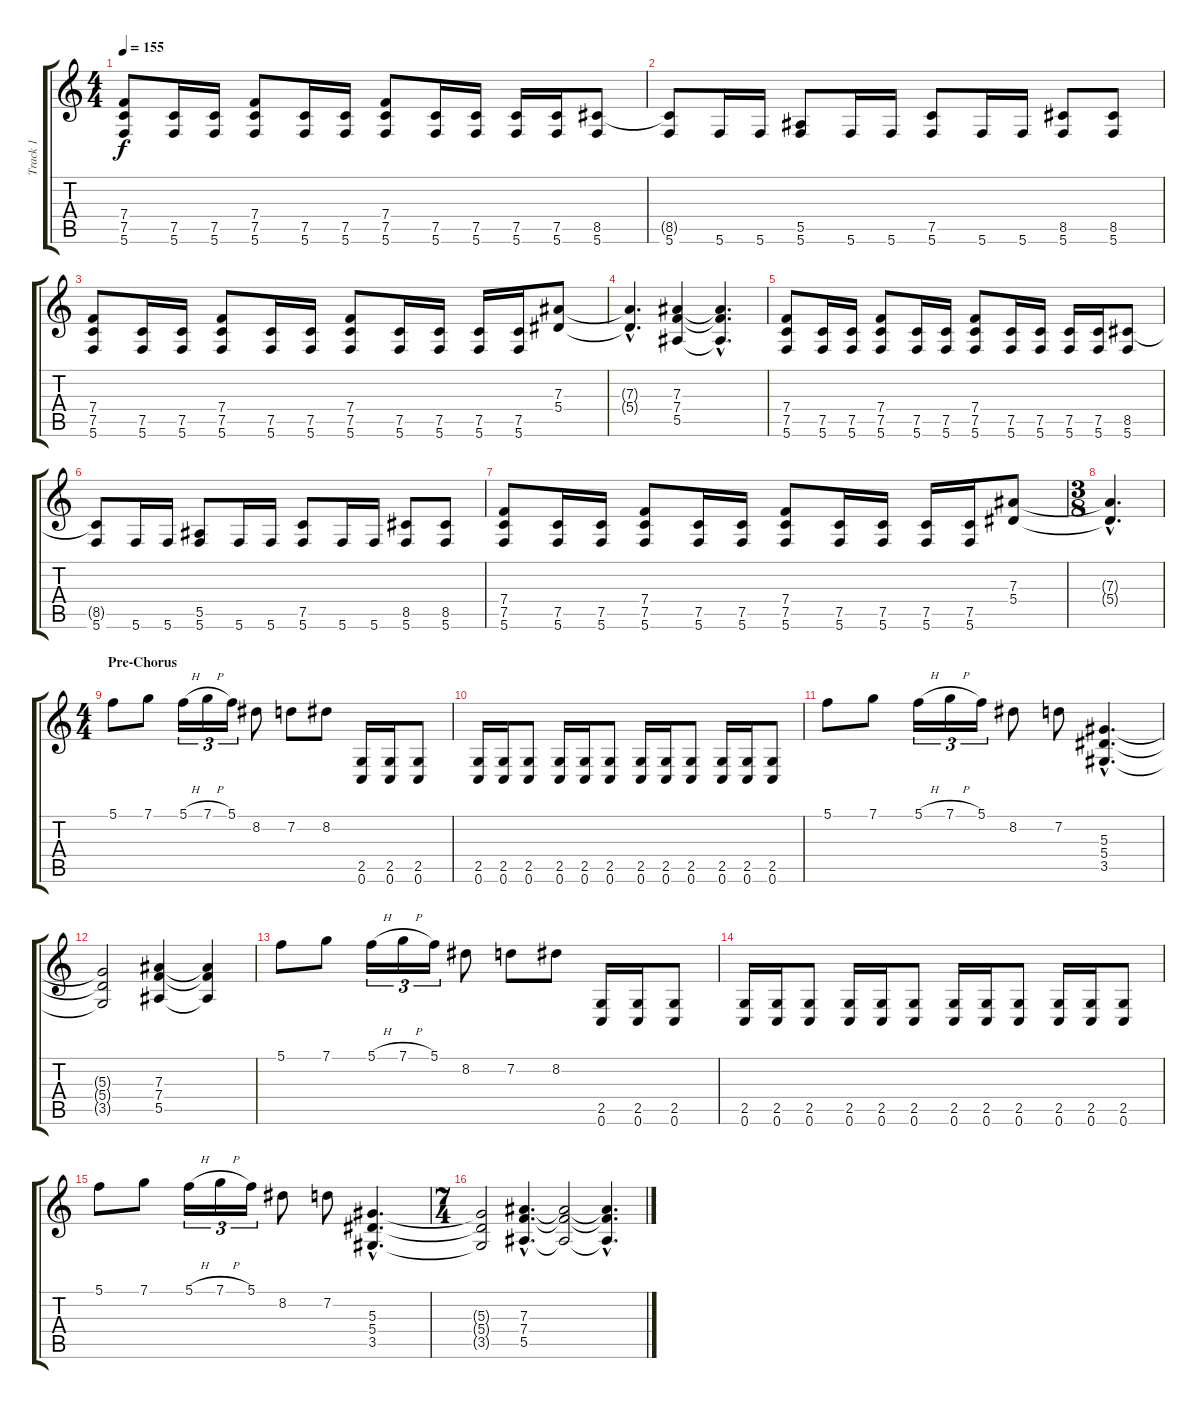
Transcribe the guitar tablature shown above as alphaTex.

\track ("Track 1" "Track 1") {instrument distortionguitar}
\staff {score tabs}
\tuning (C4 G3 Eb3 Bb2 F2 C2) {hide}
\ts (4 4)
\tempo 155
\clef g2
\ks c
(7.4 7.5 5.6).8{dy f} (7.5 5.6).16 (7.5 5.6).16 (7.4 7.5 5.6).8 (7.5 5.6).16 (7.5 5.6).16 (7.4 7.5 5.6).8 (7.5 5.6).16 (7.5 5.6).16 (7.5 5.6).16 (7.5 5.6).16 (8.5 5.6).8 |
(8.5{t} 5.6).8 5.6.16 5.6.16 (5.5 5.6).8 5.6.16 5.6.16 (7.5 5.6).8 5.6.16 5.6.16 (8.5 5.6).8 (8.5 5.6).8 |
(7.4 7.5 5.6).8 (7.5 5.6).16 (7.5 5.6).16 (7.4 7.5 5.6).8 (7.5 5.6).16 (7.5 5.6).16 (7.4 7.5 5.6).8 (7.5 5.6).16 (7.5 5.6).16 (7.5 5.6).16 (7.5 5.6).16 (7.3 5.4).8 |
(7.3{hac t} 5.4{hac t}).4{d} (7.3 7.4 5.5).4 (7.3{hac t} 7.4{hac t} 5.5{hac t}).4{d} |
(7.4 7.5 5.6).8 (7.5 5.6).16 (7.5 5.6).16 (7.4 7.5 5.6).8 (7.5 5.6).16 (7.5 5.6).16 (7.4 7.5 5.6).8 (7.5 5.6).16 (7.5 5.6).16 (7.5 5.6).16 (7.5 5.6).16 (8.5 5.6).8 |
(8.5{t} 5.6).8 5.6.16 5.6.16 (5.5 5.6).8 5.6.16 5.6.16 (7.5 5.6).8 5.6.16 5.6.16 (8.5 5.6).8 (8.5 5.6).8 |
(7.4 7.5 5.6).8 (7.5 5.6).16 (7.5 5.6).16 (7.4 7.5 5.6).8 (7.5 5.6).16 (7.5 5.6).16 (7.4 7.5 5.6).8 (7.5 5.6).16 (7.5 5.6).16 (7.5 5.6).16 (7.5 5.6).16 (7.3 5.4).8 |
\ts (3 8)
(7.3{hac t} 5.4{t}).4{d} |
\ts (4 4)
\section ("" "Pre-Chorus")
5.1.8 7.1.8 5.1{h}.16{tu (3 2)} 7.1{h}.16{tu (3 2)} 5.1.16{tu (3 2)} 8.2.8 7.2.8 8.2.8 (2.5 0.6).16 (2.5 0.6).16 (2.5 0.6).8 |
(2.5 0.6).16 (2.5 0.6).16 (2.5 0.6).8 (2.5 0.6).16 (2.5 0.6).16 (2.5 0.6).8 (2.5 0.6).16 (2.5 0.6).16 (2.5 0.6).8 (2.5 0.6).16 (2.5 0.6).16 (2.5 0.6).8 |
5.1.8 7.1.8 5.1{h}.16{tu (3 2)} 7.1{h}.16{tu (3 2)} 5.1.16{tu (3 2)} 8.2.8 7.2.8 (5.3{hac} 5.4{hac} 3.5{hac}).4{d} |
(5.3{t} 5.4{t} 3.5{t}).2 (7.3 7.4 5.5).4 (7.3{t} 7.4{t} 5.5{t}).4 |
5.1.8 7.1.8 5.1{h}.16{tu (3 2)} 7.1{h}.16{tu (3 2)} 5.1.16{tu (3 2)} 8.2.8 7.2.8 8.2.8 (2.5 0.6).16 (2.5 0.6).16 (2.5 0.6).8 |
(2.5 0.6).16 (2.5 0.6).16 (2.5 0.6).8 (2.5 0.6).16 (2.5 0.6).16 (2.5 0.6).8 (2.5 0.6).16 (2.5 0.6).16 (2.5 0.6).8 (2.5 0.6).16 (2.5 0.6).16 (2.5 0.6).8 |
5.1.8 7.1.8 5.1{h}.16{tu (3 2)} 7.1{h}.16{tu (3 2)} 5.1.16{tu (3 2)} 8.2.8 7.2.8 (5.3{hac} 5.4{hac} 3.5{hac}).4{d} |
\ts (7 4)
(5.3{t} 5.4{t} 3.5{t}).2 (7.3{hac} 7.4{hac} 5.5{hac}).4{d} (7.3{t} 7.4{t} 5.5{t}).2 (7.3{hac t} 7.4{hac t} 5.5{hac t}).4{d}
